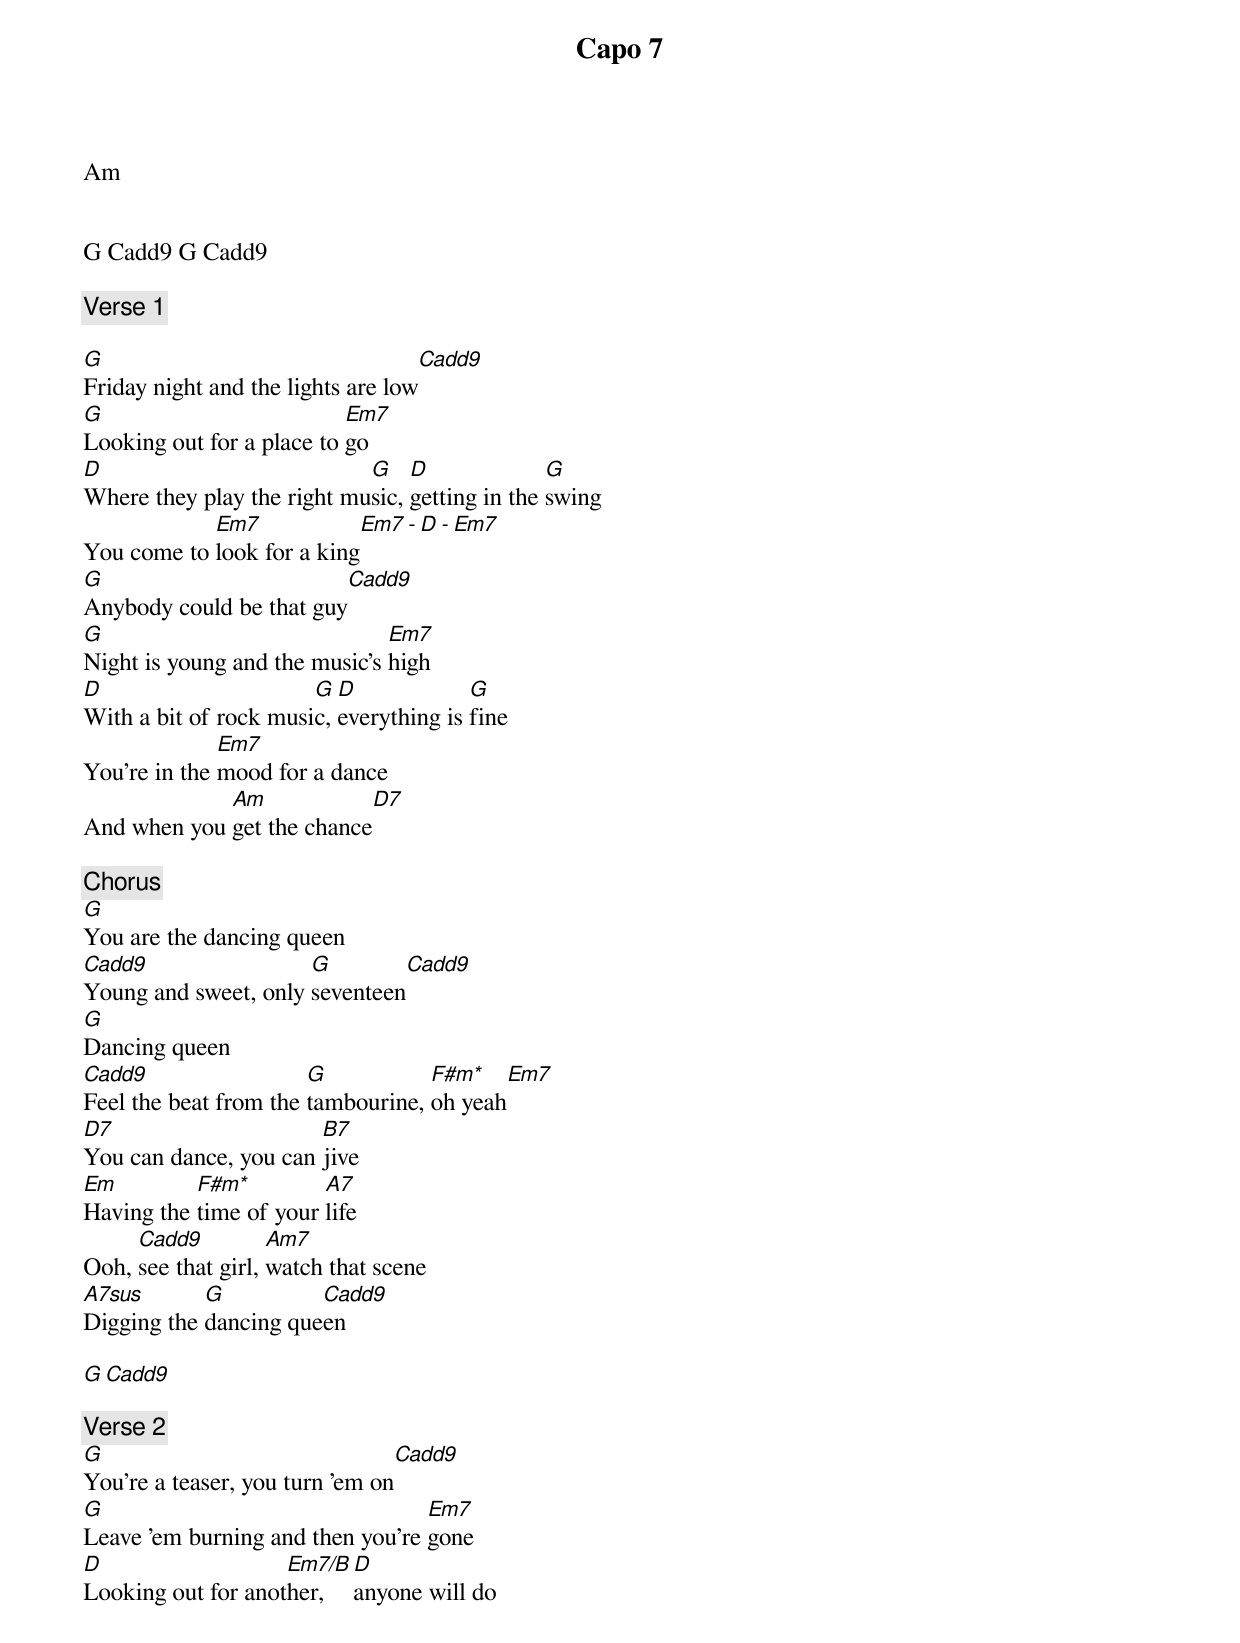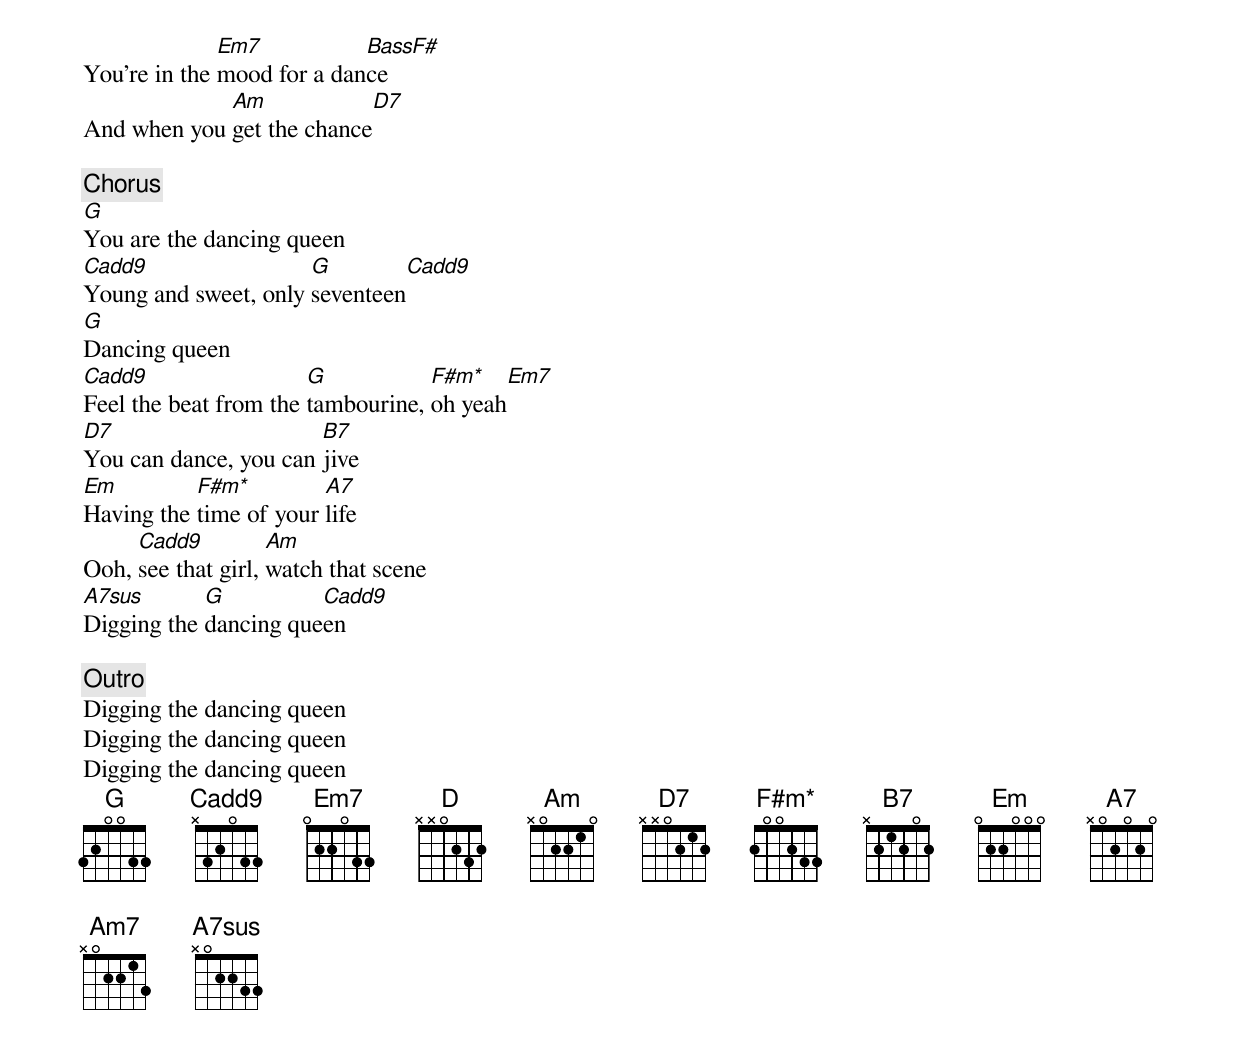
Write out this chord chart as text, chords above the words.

Capo 7

G      320033
Cadd9  x32033
A7sus  x02233
Em7    022033
Am
F#m*   200233
B7     x21202


G Cadd9 G Cadd9

[Verse 1]

G                                     Cadd9
Friday night and the lights are low
G                          Em7
Looking out for a place to go
D                           G    D              G
Where they play the right music, getting in the swing
            Em7             Em7 - D - Em7
You come to look for a king
G                           Cadd9
Anybody could be that guy
G                              Em7
Night is young and the music's high
D                      G  D             G
With a bit of rock music, everything is fine
              Em7
You're in the mood for a dance
             Am             D7
And when you get the chance

[Chorus]
G
You are the dancing queen
Cadd9                 G         Cadd9
Young and sweet, only seventeen
G
Dancing queen
Cadd9                  G           F#m*    Em7
Feel the beat from the tambourine, oh yeah
D7                     B7
You can dance, you can jive
Em         F#m*         A7
Having the time of your life
     Cadd9          Am7
Ooh, see that girl, watch that scene
A7sus       G          Cadd9
Digging the dancing queen

G   Cadd9

[Verse 2]
G                                 Cadd9
You're a teaser, you turn 'em on
G                                 Em7
Leave 'em burning and then you're gone
D                   Em7/B  D
Looking out for another,   anyone will do
              Em7           BassF#
You're in the mood for a dance
             Am             D7
And when you get the chance

[Chorus]
G
You are the dancing queen
Cadd9                 G         Cadd9
Young and sweet, only seventeen
G
Dancing queen
Cadd9                  G           F#m*    Em7
Feel the beat from the tambourine, oh yeah
D7                     B7
You can dance, you can jive
Em         F#m*         A7
Having the time of your life
     Cadd9          Am
Ooh, see that girl, watch that scene
A7sus       G          Cadd9
Digging the dancing queen

[Outro]
Digging the dancing queen
Digging the dancing queen
Digging the dancing queen
